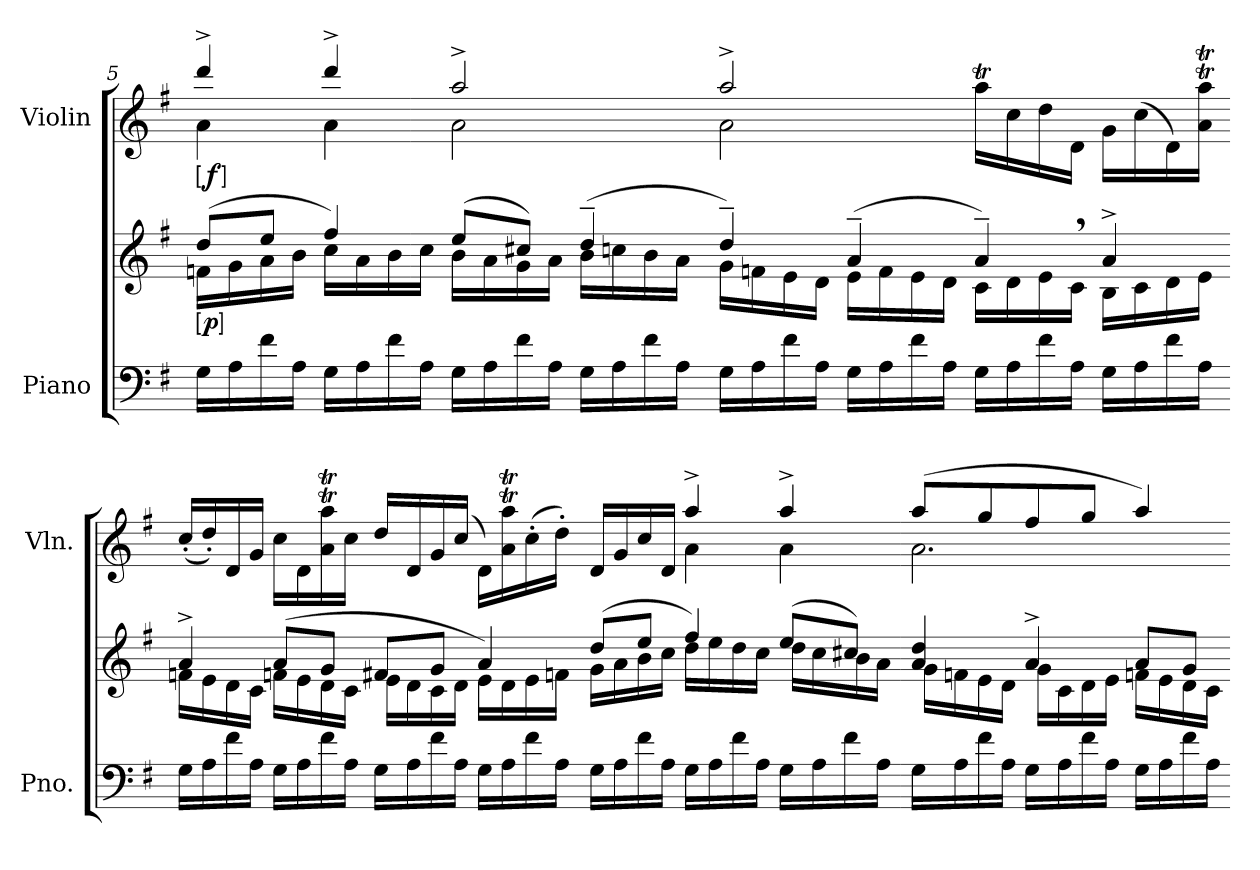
**kern	**kern	**dynam	**kern	**dynam
*part2	*part2	*part2	*part1	*part1
*staff3	*staff2	*staff2/3	*staff1	*staff1
*I"Piano	*	*	*I"Violin	*
*I'Pno.	*	*	*I'Vln.	*
*clefF4	*clefG2	*	*clefG2	*
*k[f#]	*k[f#]	*	*k[f#]	*
*G:	*G:	*	*G:	*
=5	=5	=5	=5	=5
*	*^	*	*^	*
!	!	!	!LO:DY:ed=brack	!	!	!LO:DY:ed=brack
16GLL	(8ddL	16fnLL	p	4ddd^	4a	f
16A	.	16g	.	.	.	.
16f#	8eeJ	16a	.	.	.	.
16AJJ	.	16bJJ	.	.	.	.
16GLL	4ff#i)	16ccLL	.	4ddd^	4a	.
16A	.	16a	.	.	.	.
16f#	.	16b	.	.	.	.
16AJJ	.	16ccJJ	.	.	.	.
16GLL	(8eeL	16bLL	.	2aa^	2a	.
16A	.	16a	.	.	.	.
16f#	8cc#XJ)	16g	.	.	.	.
16AJJ	.	16aJJ	.	.	.	.
16GLL	(4dd~	16bLL	.	.	.	.
16A	.	16ccn	.	.	.	.
16f#	.	16b	.	.	.	.
16AJJ	.	16aJJ	.	.	.	.
=-	=-	=-	=-	=-	=-	=-
16GLL	4dd~)	16gLL	.	2aa^	2a	.
16A	.	16fn	.	.	.	.
16f#	.	16e	.	.	.	.
16AJJ	.	16dJJ	.	.	.	.
16GLL	(4a~	16eLL	.	.	.	.
16A	.	16f	.	.	.	.
16f#	.	16e	.	.	.	.
16AJJ	.	16dJJ	.	.	.	.
16GLL	4a~,)	16cLL	.	16aaTLL	2ryy	.
16A	.	16d	.	16cc	.	.
16f#	.	16e	.	16dd	.	.
16AJJ	.	16cJJ	.	16dJJ	.	.
16GLL	4a^	16BLL	.	16gLL	.	.
16A	.	16c	.	(16cc	.	.
16f#	.	16d	.	16d)	.	.
16AJJ	.	16eJJ	.	16aT 16aaTJJ	.	.
*	*	*	*	*v	*v	*
=-	=-	=-	=-	=-	=-
16GLL	4a^	16fnLL	.	(16cc'LL	.
16A	.	16e	.	16dd')	.
16f#	.	16d	.	16d	.
16AJJ	.	16cJJ	.	16gJJ	.
16GLL	(8aL	16fnLL	.	16ccLL	.
16A	.	16e	.	16d	.
16f#	8gJ	16d	.	16aT 16aaT	.
16AJJ	.	16cJJ	.	16ccJJ	.
16GLL	8f#XL	16eLL	.	16ddLL	.
16A	.	16d	.	16d	.
16f#	8gJ	16c	.	16g	.
16AJJ	.	16dJJ	.	(16ccJJ	.
16GLL	4a)	16eLL	.	16dLL)	.
16A	.	16d	.	16aT 16aaT	.
16f#	.	16e	.	(16cc'	.
16AJJ	.	16fnJJ	.	16dd'JJ)	.
=-	=-	=-	=-	=-	=-
*	*	*	*	*^	*
16GLL	(8ddL	16gLL	.	16dLL	4ryy	.
16A	.	16a	.	16g	.	.
16f#	8eeJ	16b	.	16cc	.	.
16AJJ	.	16ccJJ	.	16dJJ	.	.
16GLL	4ff#i)	16ddLL	.	4aa^	4a	.
16A	.	16ee	.	.	.	.
16f#	.	16dd	.	.	.	.
16AJJ	.	16ccJJ	.	.	.	.
16GLL	(8eeL	16ddLL	.	4aa^	4a	.
16A	.	16cc	.	.	.	.
16f#	8cc#XJ)	16b	.	.	.	.
16AJJ	.	16aJJ	.	.	.	.
=-	=-	=-	=-	=-	=-	=-
16GLL	4a 4dd	16gLL	.	(8aaL	2.a	.
16A	.	16fn	.	.	.	.
16f#	.	16e	.	8gg	.	.
16AJJ	.	16dJJ	.	.	.	.
16GLL	4a^	16gLL	.	8ff#	.	.
16A	.	16c	.	.	.	.
16f#	.	16d	.	8ggJ	.	.
16AJJ	.	16eJJ	.	.	.	.
16GLL	8ajL	16fnLL	.	4aa)	.	.
16A	.	16e	.	.	.	.
16f#	8gJ	16d	.	.	.	.
16AJJ	.	16cJJ	.	.	.	.
*	*v	*v	*	*	*	*
*	*	*	*v	*v	*
=-	=-	=-	=-	=-
*-	*-	*-	*-	*-
